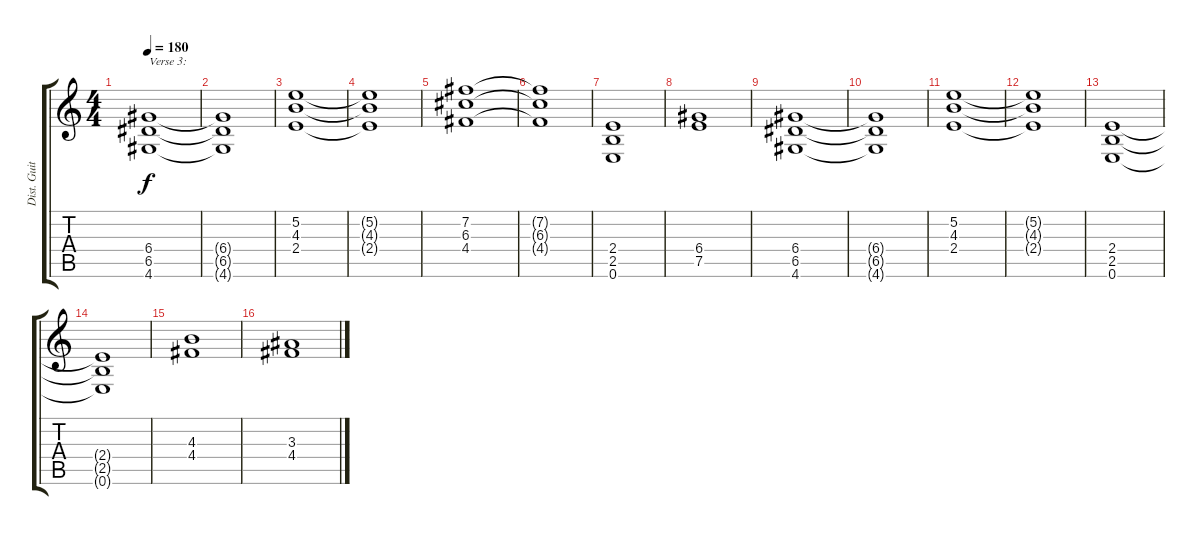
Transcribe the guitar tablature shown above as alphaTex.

\track ("Dist. Guitar 1" "Dist. Guit") {instrument overdrivenguitar}
\staff {score tabs}
\tuning (E4 B3 G3 D3 A2 E2) {hide}
\ts (4 4)
\tempo 180
\clef g2
\ks c
(6.4 6.5 4.6).1{txt "Verse 3:" dy f volume 10} |
(6.4{t} 6.5{t} 4.6{t}).1 |
(5.2 4.3 2.4).1 |
(5.2{t} 4.3{t} 2.4{t}).1 |
(7.2 6.3 4.4).1 |
(7.2{t} 6.3{t} 4.4{t}).1 |
(2.4 2.5 0.6).1 |
(6.4 7.5).1 |
(6.4 6.5 4.6).1 |
(6.4{t} 6.5{t} 4.6{t}).1 |
(5.2 4.3 2.4).1 |
(5.2{t} 4.3{t} 2.4{t}).1 |
(2.4 2.5 0.6).1 |
(2.4{t} 2.5{t} 0.6{t}).1 |
(4.3 4.4).1 |
(3.3 4.4).1
